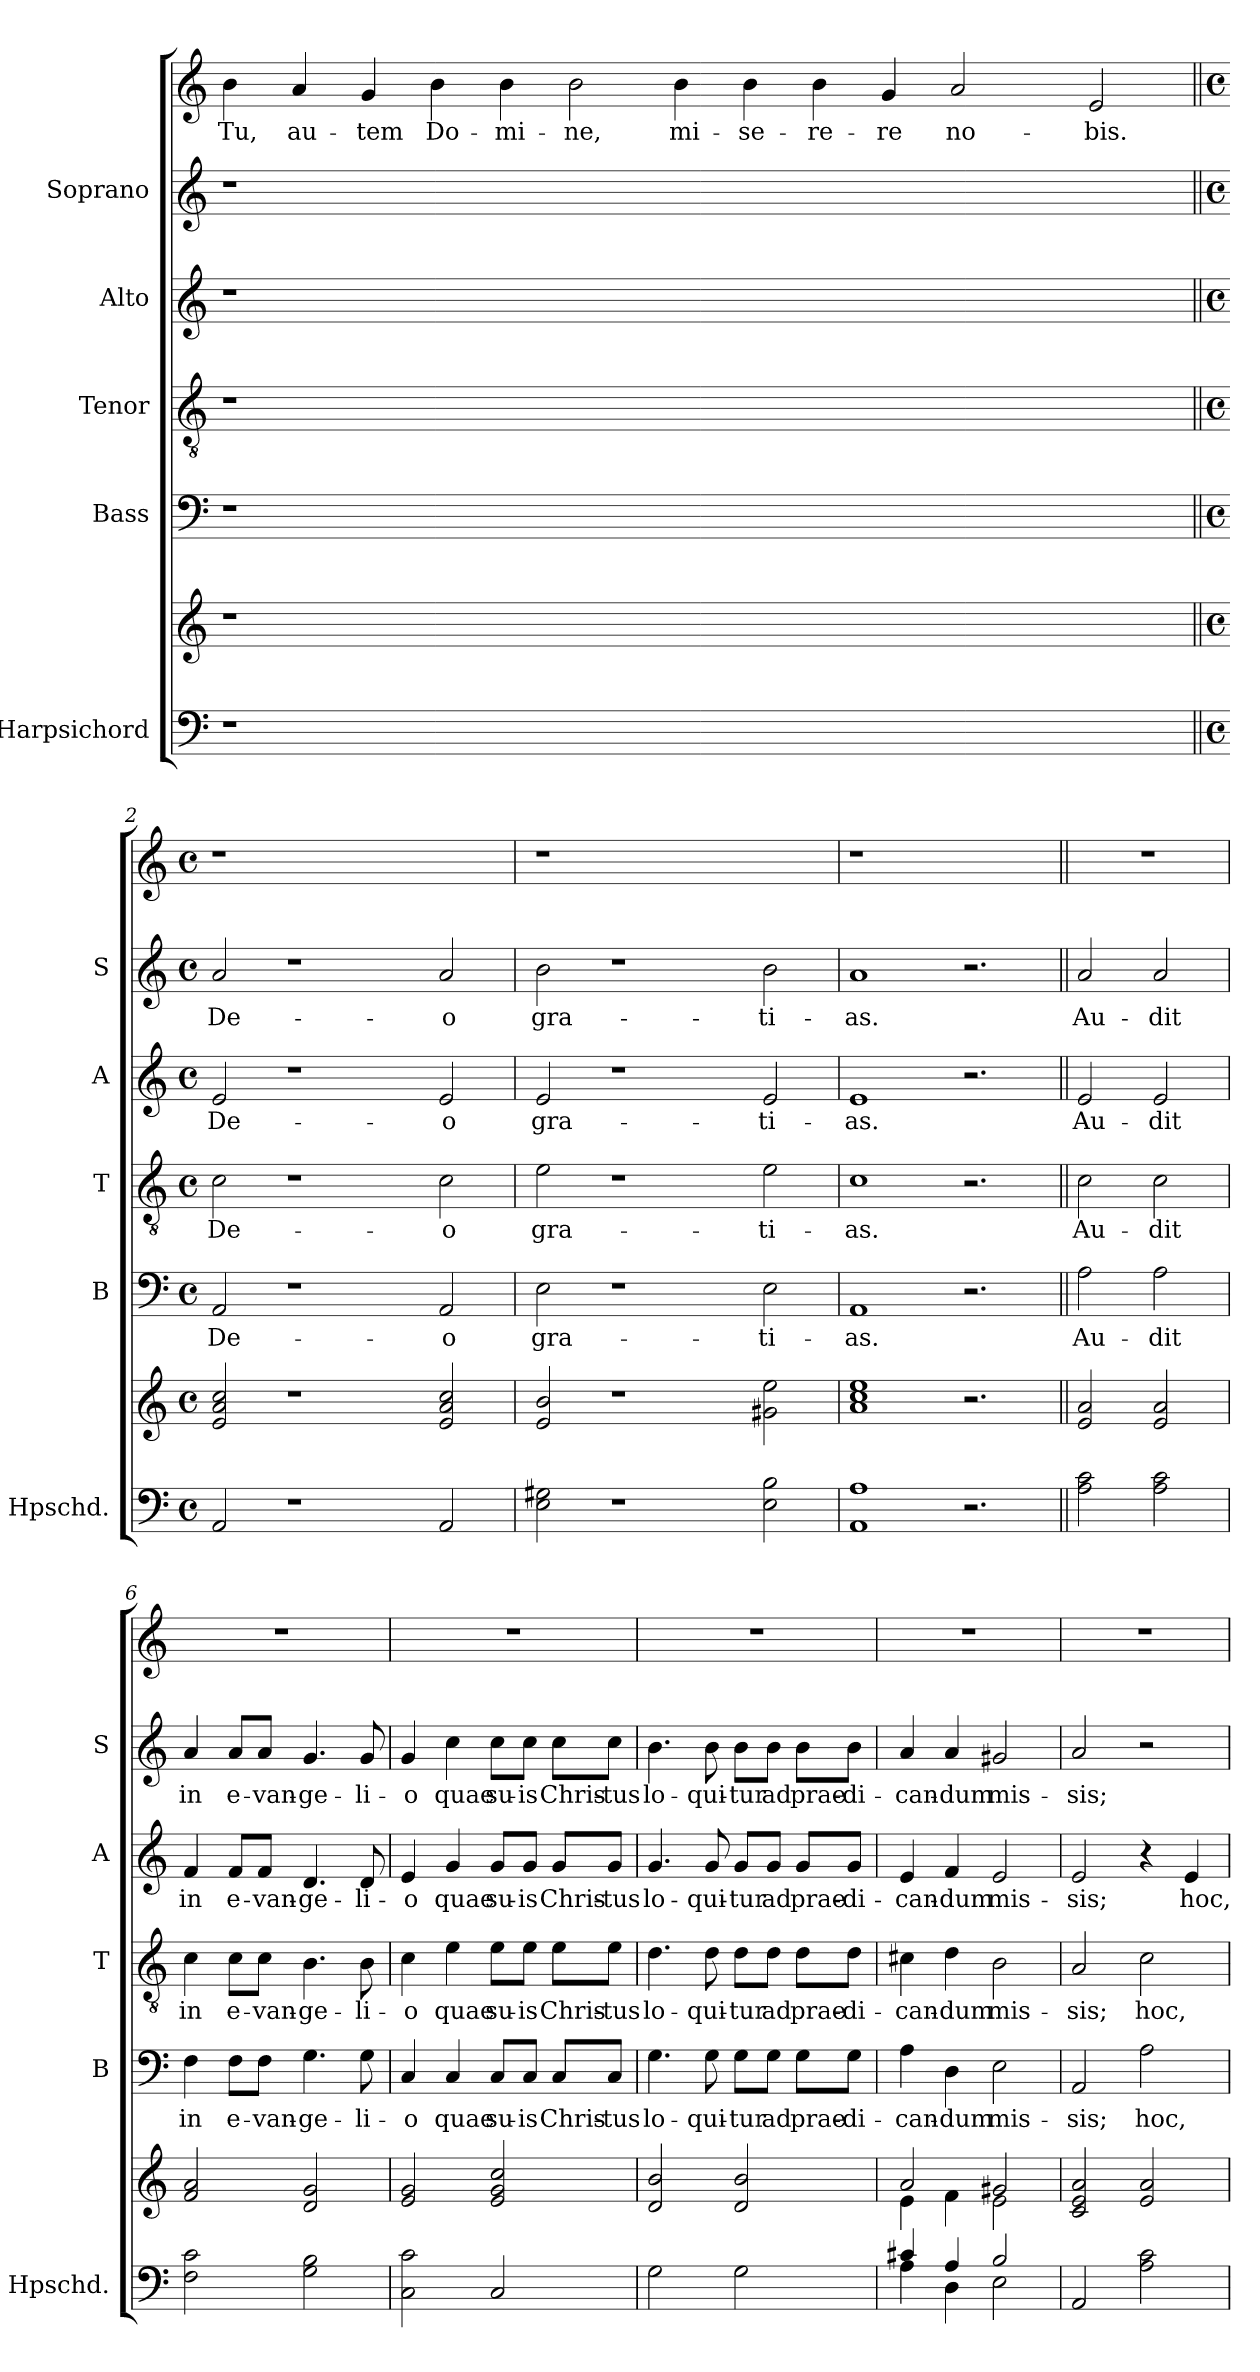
**kern	**kern	**kern	**text	**kern	**text	**kern	**text	**kern	**text	**kern	**text
*part6	*part6	*part5	*part5	*part4	*part4	*part3	*part3	*part2	*part2	*part1	*part1
*staff7	*staff6	*staff5	*staff5	*staff4	*staff4	*staff3	*staff3	*staff2	*staff2	*staff1	*staff1
*I"Harpsichord	*	*I"Bass	*	*I"Tenor	*	*I"Alto	*	*I"Soprano	*	*	*
*I'Hpschd.	*	*I'B	*	*I'T	*	*I'A	*	*I'S	*	*	*
*clefF4	*clefG2	*clefF4	*	*clefGv2	*	*clefG2	*	*clefG2	*	*clefG2	*
*k[]	*k[]	*k[]	*	*k[]	*	*k[]	*	*k[]	*	*k[]	*
*a:	*a:	*a:	*	*a:	*	*a:	*	*a:	*	*a:	*
=1	=1	=1	=1	=1	=1	=1	=1	=1	=1	=1	=1
!	!	!	!	!	!	!	!	!	!	!LO:N:head=solid	!
1r	1r	1r	.	1r	.	1r	.	1r	.	4b	Tu,
!	!	!	!	!	!	!	!	!	!	!LO:N:head=solid	!
.	.	.	.	.	.	.	.	.	.	4a	au-
!	!	!	!	!	!	!	!	!	!	!LO:N:head=solid	!
.	.	.	.	.	.	.	.	.	.	4g	-tem
!	!	!	!	!	!	!	!	!	!	!LO:N:head=solid	!
.	.	.	.	.	.	.	.	.	.	4b	Do-
!	!	!	!	!	!	!	!	!	!	!LO:N:head=solid	!
0ryy	0ryy	0ryy	.	0ryy	.	0ryy	.	0ryy	.	4b	-mi-
!	!	!	!	!	!	!	!	!	!	!LO:N:head=open	!
.	.	.	.	.	.	.	.	.	.	2b	-ne,
!	!	!	!	!	!	!	!	!	!	!LO:N:head=solid	!
.	.	.	.	.	.	.	.	.	.	4b	mi-
!	!	!	!	!	!	!	!	!	!	!LO:N:head=solid	!
.	.	.	.	.	.	.	.	.	.	4b	-se-
!	!	!	!	!	!	!	!	!	!	!LO:N:head=solid	!
.	.	.	.	.	.	.	.	.	.	4b	-re-
!	!	!	!	!	!	!	!	!	!	!LO:N:head=solid	!
.	.	.	.	.	.	.	.	.	.	4g	-re
!	!	!	!	!	!	!	!	!	!	!LO:N:head=open	!
.	.	.	.	.	.	.	.	.	.	2a	no-
2.ryy	2.ryy	2.ryy	.	2.ryy	.	2.ryy	.	2.ryy	.	.	.
!	!	!	!	!	!	!	!	!	!	!LO:N:head=open	!
.	.	.	.	.	.	.	.	.	.	2e	-bis.
!!LO:LB:g=z
=2||	=2||	=2||	=2||	=2||	=2||	=2||	=2||	=2||	=2||	=2||	=2||
*M4/4	*M4/4	*M4/4	*	*M4/4	*	*M4/4	*	*M4/4	*	*M4/4	*
*met(c)	*met(c)	*met(c)	*	*met(c)	*	*met(c)	*	*met(c)	*	*met(c)	*
2AA/	2e/ 2a/ 2cc/	2AA/	De-	2c\	De-	2e/	De-	2a/	De-	1r	.
1r	1r	1r	.	1r	.	1r	.	1r	.	.	.
.	.	.	.	.	.	.	.	.	.	1ryy	.
2AA/	2e/ 2a/ 2cc/	2AA/	-o	2c\	-o	2e/	-o	2a/	-o	.	.
=3	=3	=3	=3	=3	=3	=3	=3	=3	=3	=3	=3
2E\ 2G#X\	2e/ 2b/	2E\	gra-	2e\	gra-	2e/	gra-	2b\	gra-	1r	.
1r	1r	1r	.	1r	.	1r	.	1r	.	.	.
.	.	.	.	.	.	.	.	.	.	1ryy	.
2E\ 2B\	2g#X\ 2ee\	2E\	-ti-	2e\	-ti-	2e/	-ti-	2b\	-ti-	.	.
=4	=4	=4	=4	=4	=4	=4	=4	=4	=4	=4	=4
1AA 1A	1a 1cc 1ee	1AA	-as.	1c	-as.	1e	-as.	1a	-as.	1r	.
2.r	2.r	2.r	.	2.r	.	2.r	.	2.r	.	2.ryy	.
!!LO:PB:g=z
=5||	=5||	=5||	=5||	=5||	=5||	=5||	=5||	=5||	=5||	=5||	=5||
2A\ 2c\	2e/ 2a/	2A\	Au-	2c\	Au-	2e/	Au-	2a/	Au-	1r	.
2A\ 2c\	2e/ 2a/	2A\	-dit	2c\	-dit	2e/	-dit	2a/	-dit	.	.
=6	=6	=6	=6	=6	=6	=6	=6	=6	=6	=6	=6
2F\ 2c\	2f/ 2a/	4F\	in	4c\	in	4f/	in	4a/	in	1r	.
.	.	8F\L	e-	8c\L	e-	8f/L	e-	8a/L	e-	.	.
.	.	8F\J	-van-	8c\J	-van-	8f/J	-van-	8a/J	-van-	.	.
2G\ 2B\	2d/ 2g/	4.G\	-ge-	4.B\	-ge-	4.d/	-ge-	4.g/	-ge-	.	.
.	.	8G\	-li-	8B\	-li-	8d/	-li-	8g/	-li-	.	.
=7	=7	=7	=7	=7	=7	=7	=7	=7	=7	=7	=7
2C\ 2c\	2e/ 2g/	4C/	-o	4c\	-o	4e/	-o	4g/	-o	1r	.
.	.	4C/	quae	4e\	quae	4g/	quae	4cc\	quae	.	.
2C/	2e/ 2g/ 2cc/	8C/L	su-	8e\L	su-	8g/L	su-	8cc\L	su-	.	.
.	.	8C/J	-is	8e\J	-is	8g/J	-is	8cc\J	-is	.	.
.	.	8C/L	Chris-	8e\L	Chris-	8g/L	Chris-	8cc\L	Chris-	.	.
.	.	8C/J	-tus	8e\J	-tus	8g/J	-tus	8cc\J	-tus	.	.
=8	=8	=8	=8	=8	=8	=8	=8	=8	=8	=8	=8
2G\	2d/ 2b/	4.G\	lo-	4.d\	lo-	4.g/	lo-	4.b\	lo-	1r	.
.	.	8G\	-qui-	8d\	-qui-	8g/	-qui-	8b\	-qui-	.	.
2G\	2d/ 2b/	8G\L	-tur	8d\L	-tur	8g/L	-tur	8b\L	-tur	.	.
.	.	8G\J	ad	8d\J	ad	8g/J	ad	8b\J	ad	.	.
.	.	8G\L	prae-	8d\L	prae-	8g/L	prae-	8b\L	prae-	.	.
.	.	8G\J	-di-	8d\J	-di-	8g/J	-di-	8b\J	-di-	.	.
!!LO:LB:g=z
=9	=9	=9	=9	=9	=9	=9	=9	=9	=9	=9	=9
*^	*^	*	*	*	*	*	*	*	*	*	*
4A\	4c#X/	2a/	4e\	4A\	-can-	4c#X\	-can-	4e/	-can-	4a/	-can-	1r	.
4D\	4A/	.	4f\	4D\	-dum	4d\	-dum	4f/	-dum	4a/	-dum	.	.
2E\	2B/	2g#X/	2e\	2E\	mis-	2B\	mis-	2e/	mis-	2g#X/	mis-	.	.
*v	*v	*	*	*	*	*	*	*	*	*	*	*	*
*	*v	*v	*	*	*	*	*	*	*	*	*	*
=10	=10	=10	=10	=10	=10	=10	=10	=10	=10	=10	=10
2AA/	2c/ 2e/ 2a/	2AA/	-sis;	2A/	-sis;	2e/	-sis;	2a/	-sis;	1r	.
2A\ 2c\	2e/ 2a/	2A\	hoc,	2c\	hoc,	4r	.	2r	.	.	.
.	.	.	.	.	.	4e/	hoc,	.	.	.	.
=	=	=	=	=	=	=	=	=	=	=	=
*-	*-	*-	*-	*-	*-	*-	*-	*-	*-	*-	*-
